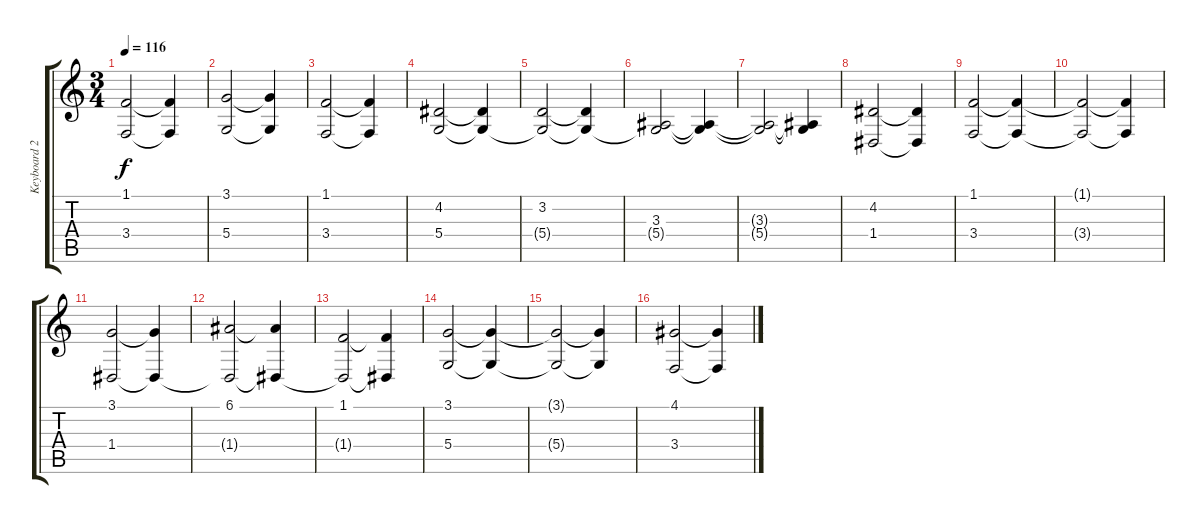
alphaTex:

\track ("Keyboard 2" "Keyboard 2") {instrument tremolostrings}
\staff {score tabs}
\tuning (E4 B3 G3 D3 A2 E2) {hide}
\ts (3 4)
\tempo 116
\clef g2
\ks c
(1.1{t} 3.4{t}).2{dy f} (1.1{t} 3.4{t}).4 |
(3.1 5.4).2 (3.1{t} 5.4{t}).4 |
(1.1 3.4).2 (1.1{t} 3.4{t}).4 |
(4.2 5.4).2 (4.2{t} 5.4{t}).4 |
(3.2 5.4{t}).2 (3.2{t} 5.4{t}).4 |
(3.3 5.4{t}).2 (3.3{t} 5.4{t}).4 |
(3.3{t} 5.4{t}).2 (3.3{t} 5.4{t}).4 |
(4.2 1.4).2 (4.2{t} 1.4{t}).4 |
(1.1 3.4).2 (1.1{t} 3.4{t}).4 |
(1.1{t} 3.4{t}).2 (1.1{t} 3.4{t}).4 |
(3.1 1.4).2 (3.1{t} 1.4{t}).4 |
(6.1 1.4{t}).2 (6.1{t} 1.4{t}).4 |
(1.1 1.4{t}).2 (1.1{t} 1.4{t}).4 |
(3.1 5.4).2 (3.1{t} 5.4{t}).4 |
(3.1{t} 5.4{t}).2 (3.1{t} 5.4{t}).4 |
(4.1 3.4).2 (4.1{t} 3.4{t}).4
